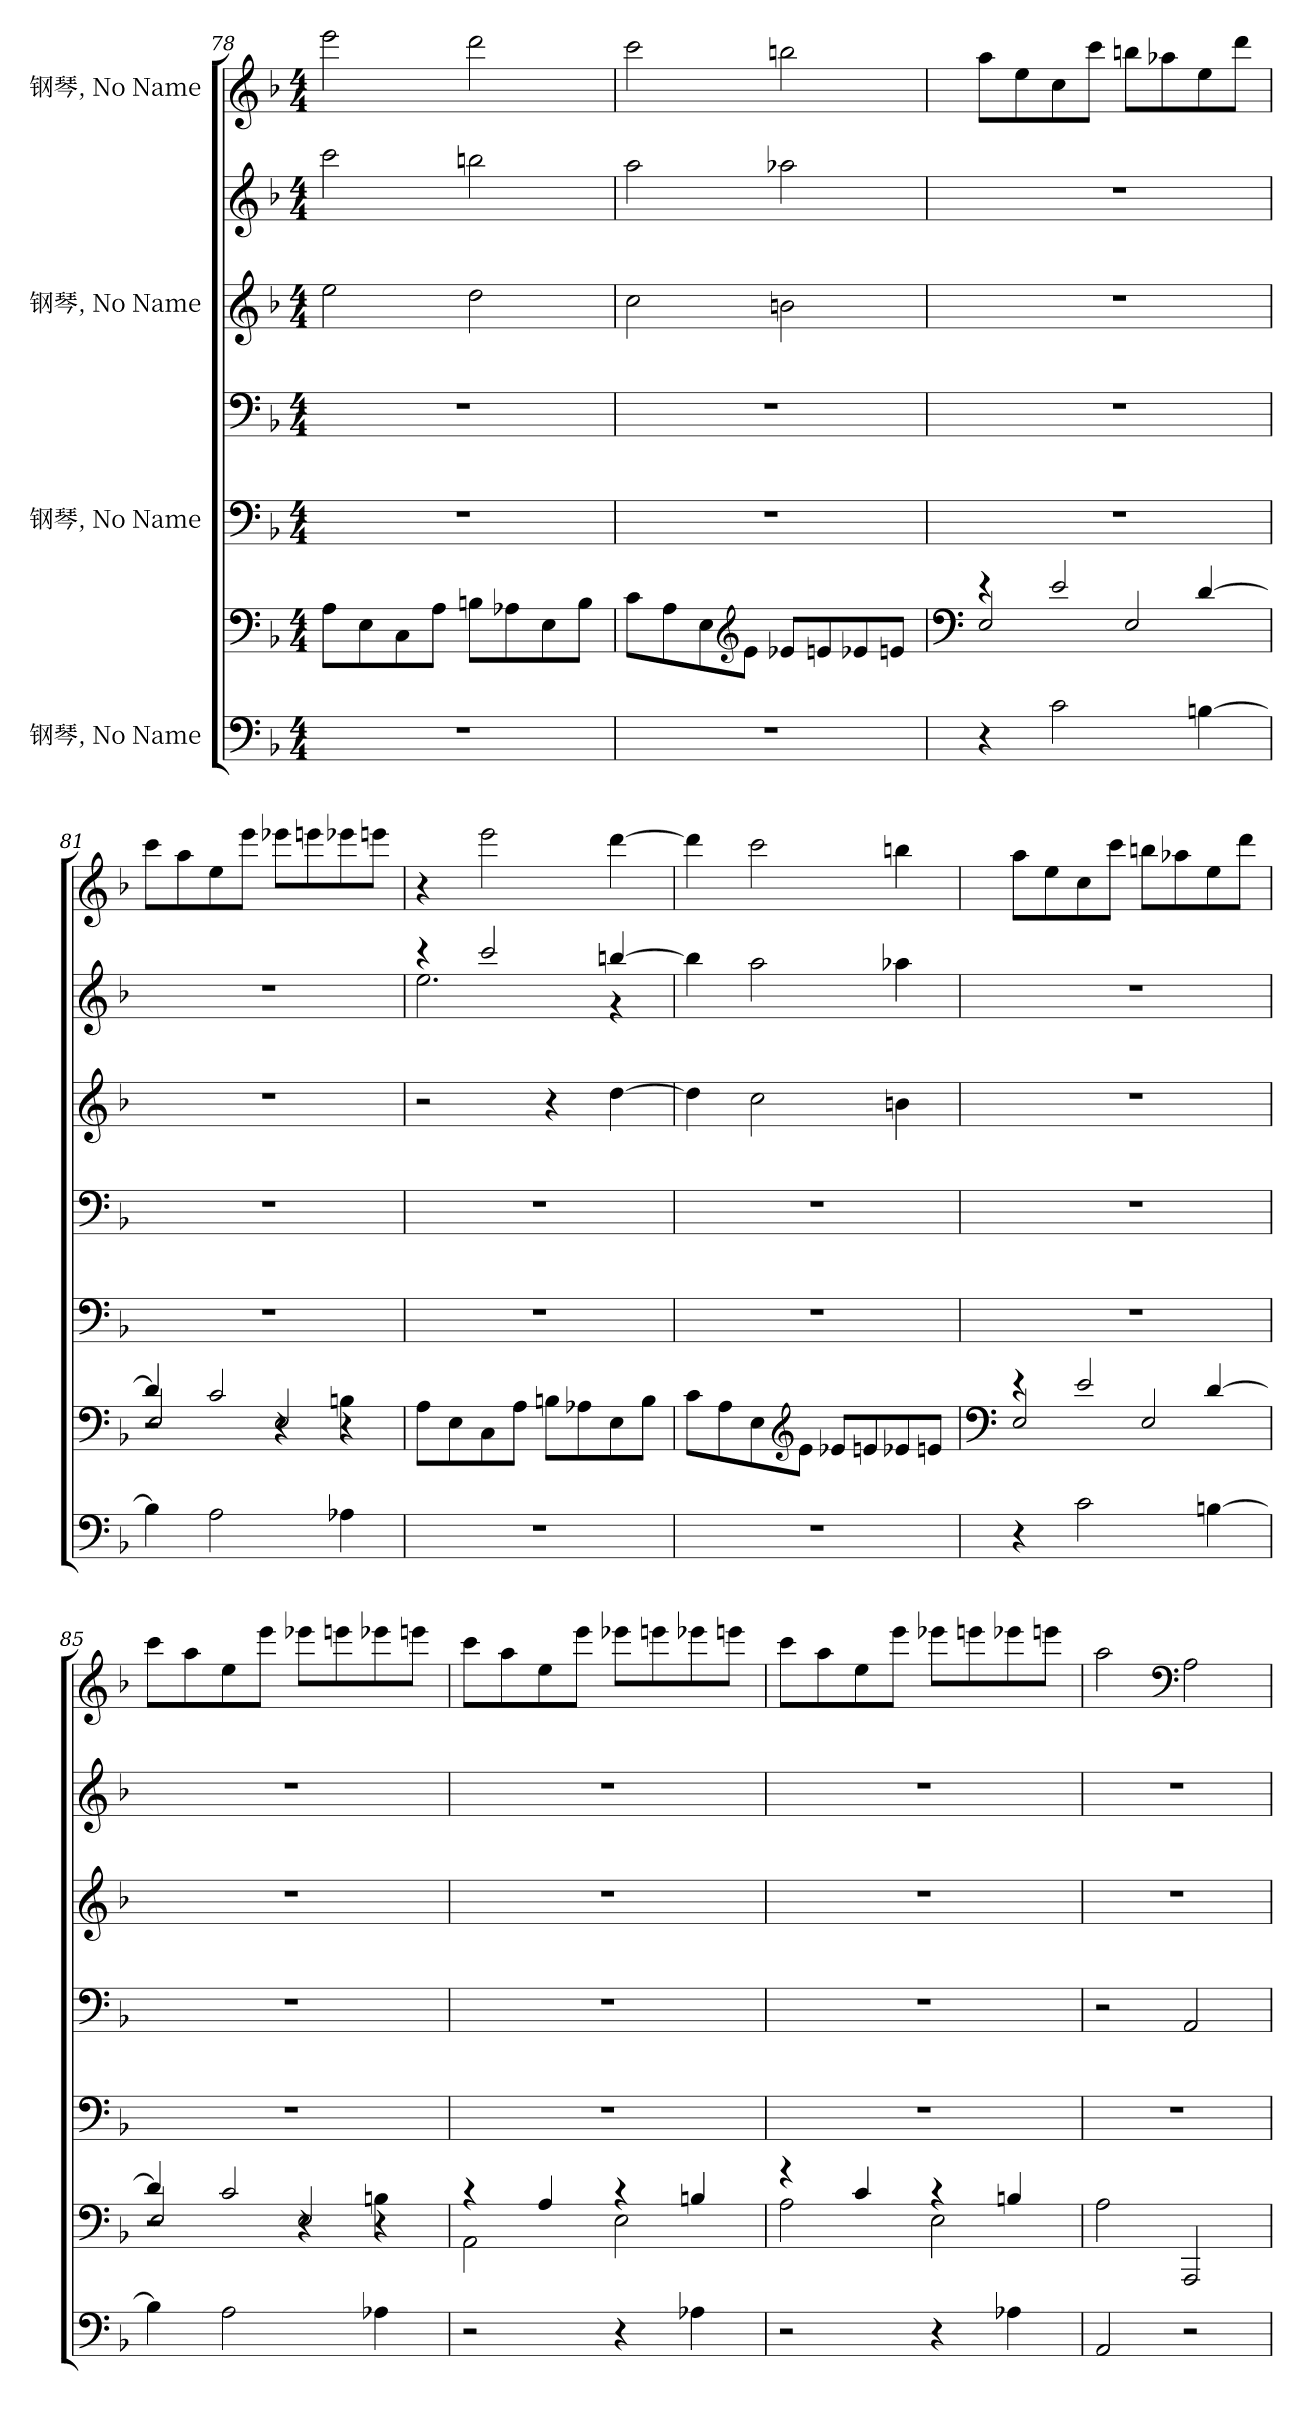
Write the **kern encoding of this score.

**kern	**kern	**kern	**kern	**kern	**kern	**kern
*part4	*part4	*part3	*part3	*part2	*part2	*part1
*staff7	*staff6	*staff5	*staff4	*staff3	*staff2	*staff1
*I"钢琴, No Name	*	*I"钢琴, No Name	*	*I"钢琴, No Name	*	*I"钢琴, No Name
!!LO:PB:g=z
*clefF4	*clefF4	*clefF4	*clefF4	*clefG2	*clefG2	*clefG2
*k[b-]	*k[b-]	*k[b-]	*k[b-]	*k[b-]	*k[b-]	*k[b-]
*M4/4	*M4/4	*M4/4	*M4/4	*M4/4	*M4/4	*M4/4
*MM247	*MM247	*MM247	*MM247	*MM247	*MM247	*MM247
=78	=78	=78	=78	=78	=78	=78
1r	8A\L	1r	1r	2ee\	2ccc\	2eee\
.	8E\	.	.	.	.	.
.	8C\	.	.	.	.	.
.	8A\J	.	.	.	.	.
.	8Bn\L	.	.	2dd\	2bbn\	2ddd\
.	8A-X\	.	.	.	.	.
.	8E\	.	.	.	.	.
.	8B\J	.	.	.	.	.
=79	=79	=79	=79	=79	=79	=79
1r	8c\L	1r	1r	2cc\	2aa\	2ccc\
.	8A\	.	.	.	.	.
.	8E\	.	.	.	.	.
*	*clefG2	*	*	*	*	*
.	8e\J	.	.	.	.	.
.	8e-X/L	.	.	2bn\	2aa-X\	2bbn\
.	8en/	.	.	.	.	.
.	8e-X/	.	.	.	.	.
.	8en/J	.	.	.	.	.
=80	=80	=80	=80	=80	=80	=80
*	*clefF4	*	*	*	*	*
*	*	*	*	*	*	*MM247
*	*^	*	*	*	*	*
4r	4r	2E/	1r	1r	1r	1r	8aa\L
.	.	.	.	.	.	.	8ee\
2c\	2e/	.	.	.	.	.	8cc\
.	.	.	.	.	.	.	8ccc\J
.	.	2E/	.	.	.	.	8bbn\L
.	.	.	.	.	.	.	8aa-X\
[4Bn\	[4d/	.	.	.	.	.	8ee\
.	.	.	.	.	.	.	8ddd\J
!!LO:PB:g=z
=81	=81	=81	=81	=81	=81	=81	=81
*	*	*^	*	*	*	*	*
4B\]	4d/]	2r	2E/	1r	1r	1r	1r	8ccc\L
.	.	.	.	.	.	.	.	8aa\
2A\	2c/	.	.	.	.	.	.	8ee\
.	.	.	.	.	.	.	.	8eee\J
.	.	4r	2E/	.	.	.	.	8eee-X\L
.	.	.	.	.	.	.	.	8eeen\
4A-X\	4r	4Bn\	.	.	.	.	.	8eee-X\
.	.	.	.	.	.	.	.	8eeen\J
*	*v	*v	*v	*	*	*	*	*
=82	=82	=82	=82	=82	=82	=82
*	*	*	*	*	*	*MM247
*	*	*	*	*	*^	*
1r	8A\L	1r	1r	2r	4r	2.ee\	4r
.	8E\	.	.	.	.	.	.
.	8C\	.	.	.	2ccc/	.	2eee\
.	8A\J	.	.	.	.	.	.
.	8Bn\L	.	.	4r	.	.	.
.	8A-X\	.	.	.	.	.	.
.	8E\	.	.	[4dd\	[4bbn/	4r	[4ddd\
.	8B\J	.	.	.	.	.	.
*	*	*	*	*	*v	*v	*
=83	=83	=83	=83	=83	=83	=83
1r	8c\L	1r	1r	4dd\]	4bb\]	4ddd\]
.	8A\	.	.	.	.	.
.	8E\	.	.	2cc\	2aa\	2ccc\
*	*clefG2	*	*	*	*	*
.	8e\J	.	.	.	.	.
.	8e-X/L	.	.	.	.	.
.	8en/	.	.	.	.	.
.	8e-X/	.	.	4bn\	4aa-X\	4bbn\
.	8en/J	.	.	.	.	.
!!LO:PB:g=z
=84	=84	=84	=84	=84	=84	=84
*	*clefF4	*	*	*	*	*
*	*	*	*	*	*	*MM247
*	*^	*	*	*	*	*
4r	4r	2E/	1r	1r	1r	1r	8aa\L
.	.	.	.	.	.	.	8ee\
2c\	2e/	.	.	.	.	.	8cc\
.	.	.	.	.	.	.	8ccc\J
.	.	2E/	.	.	.	.	8bbn\L
.	.	.	.	.	.	.	8aa-X\
[4Bn\	[4d/	.	.	.	.	.	8ee\
.	.	.	.	.	.	.	8ddd\J
=85	=85	=85	=85	=85	=85	=85	=85
*	*	*^	*	*	*	*	*
4B\]	4d/]	2r	2E/	1r	1r	1r	1r	8ccc\L
.	.	.	.	.	.	.	.	8aa\
2A\	2c/	.	.	.	.	.	.	8ee\
.	.	.	.	.	.	.	.	8eee\J
.	.	4r	2E/	.	.	.	.	8eee-X\L
.	.	.	.	.	.	.	.	8eeen\
4A-X\	4r	4Bn\	.	.	.	.	.	8eee-X\
*	*	*	*	*	*	*	*	*MM245
.	.	.	.	.	.	.	.	8eeen\J
*	*v	*v	*v	*	*	*	*	*
=86	=86	=86	=86	=86	=86	=86
*	*	*	*	*	*	*MM247
*	*^	*	*	*	*	*
2r	4r	2AA\	1r	1r	1r	1r	8ccc\L
.	.	.	.	.	.	.	8aa\
.	4A/	.	.	.	.	.	8ee\
.	.	.	.	.	.	.	8eee\J
4r	4r	2E\	.	.	.	.	8eee-X\L
.	.	.	.	.	.	.	8eeen\
4A-X\	4Bn/	.	.	.	.	.	8eee-X\
*	*	*	*	*	*	*	*MM245
.	.	.	.	.	.	.	8eeen\J
!!LO:PB:g=z
=87	=87	=87	=87	=87	=87	=87	=87
2r	4r	2A\	1r	1r	1r	1r	8ccc\L
.	.	.	.	.	.	.	8aa\
.	4c/	.	.	.	.	.	8ee\
.	.	.	.	.	.	.	8eee\J
4r	4r	2E\	.	.	.	.	8eee-X\L
.	.	.	.	.	.	.	8eeen\
*	*	*	*	*	*	*	*MM244
4A-X\	4Bn/	.	.	.	.	.	8eee-X\
.	.	.	.	.	.	.	8eeen\J
*	*v	*v	*	*	*	*	*
=88	=88	=88	=88	=88	=88	=88
2AA/	2A\	1r	2r	1r	1r	2aa\
*	*	*	*	*	*	*clefF4
*	*	*	*	*	*	*MM242
2r	2AAA/	.	2AA/	.	.	2A\
=	=	=	=	=	=	=
*-	*-	*-	*-	*-	*-	*-
